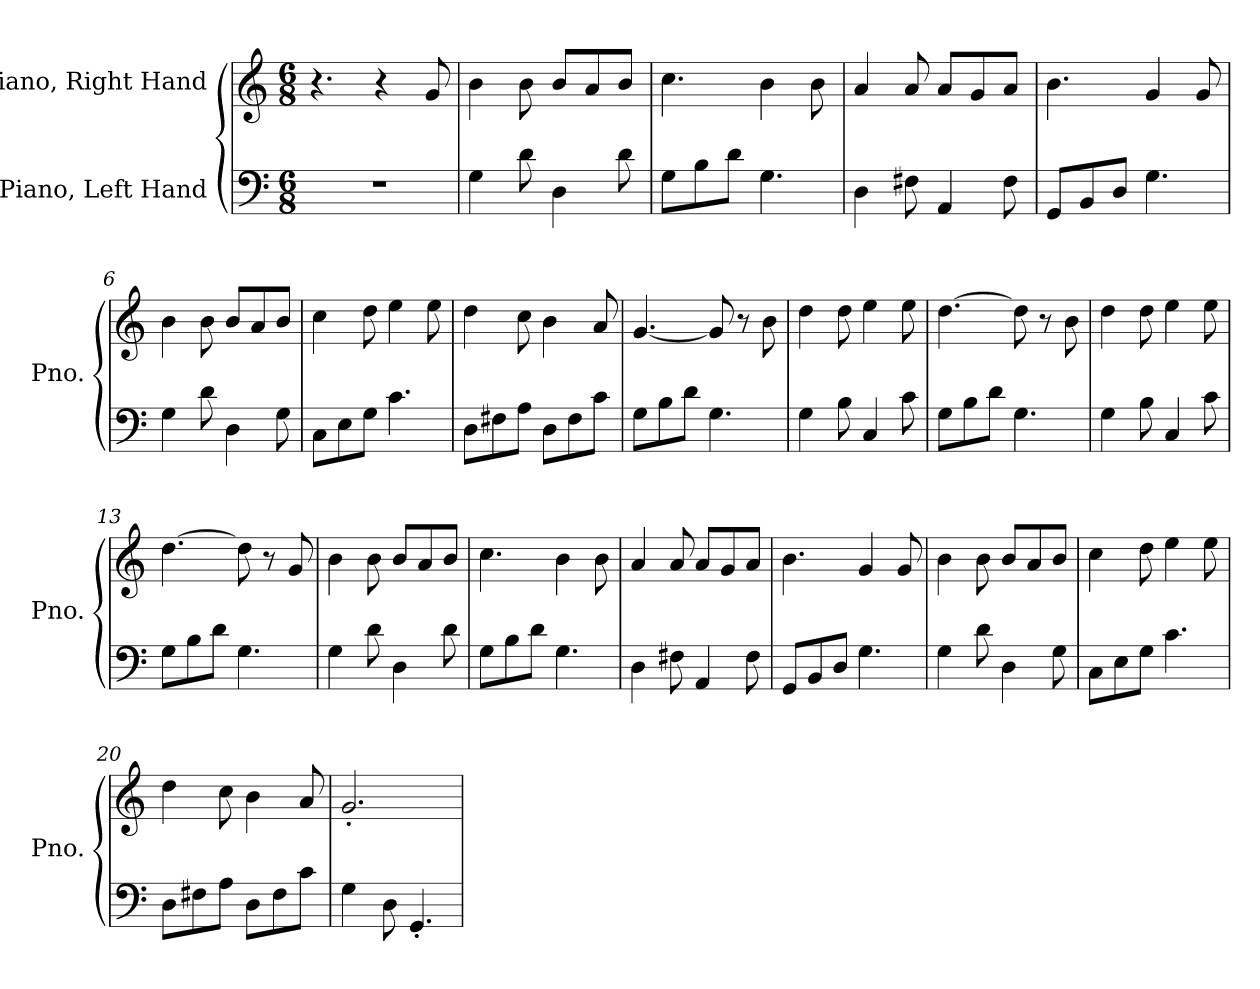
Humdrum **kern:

**kern	**kern
*part2	*part1
*staff2	*staff1
*I"Piano, Left Hand	*I"Piano, Right Hand
*I'Pno.	*I'Pno.
*clefF4	*clefG2
*k[]	*k[]
*M6/8	*M6/8
*MM120	*MM120
=1	=1
2.r	4.r
.	4r
.	8g/
=2	=2
4G\	4b\
8d\	8b\
4D\	8b/L
.	8a/
8d\	8b/J
=3	=3
8G\L	4.cc\
8B\	.
8d\J	.
4.G\	4b\
.	8b\
=4	=4
4D\	4a/
8F#X\	8a/
4AA/	8a/L
.	8g/
8F#\	8a/J
=5	=5
8GG/L	4.b\
8BB/	.
8D/J	.
4.G\	4g/
.	8g/
=6	=6
4G\	4b\
8d\	8b\
4D\	8b/L
.	8a/
8G\	8b/J
!!LO:LB:g=z
=7	=7
8C\L	4cc\
8E\	.
8G\J	8dd\
4.c\	4ee\
.	8ee\
=8	=8
8D\L	4dd\
8F#X\	.
8A\J	8cc\
8D\L	4b\
8F#\	.
8c\J	8a/
=9	=9
8G\L	[4.g/
8B\	.
8d\J	.
4.G\	8g/]
.	8r
.	8b\
=10	=10
4G\	4dd\
8B\	8dd\
4C/	4ee\
8c\	8ee\
=11	=11
8G\L	[4.dd\
8B\	.
8d\J	.
4.G\	8dd\]
.	8r
.	8b\
=12	=12
4G\	4dd\
8B\	8dd\
4C/	4ee\
8c\	8ee\
!!LO:LB:g=z
=13	=13
8G\L	[4.dd\
8B\	.
8d\J	.
4.G\	8dd\]
.	8r
.	8g/
=14	=14
4G\	4b\
8d\	8b\
4D\	8b/L
.	8a/
8d\	8b/J
=15	=15
8G\L	4.cc\
8B\	.
8d\J	.
4.G\	4b\
.	8b\
=16	=16
4D\	4a/
8F#X\	8a/
4AA/	8a/L
.	8g/
8F#\	8a/J
=17	=17
8GG/L	4.b\
8BB/	.
8D/J	.
4.G\	4g/
.	8g/
=18	=18
4G\	4b\
8d\	8b\
4D\	8b/L
.	8a/
8G\	8b/J
=19	=19
8C\L	4cc\
8E\	.
8G\J	8dd\
4.c\	4ee\
.	8ee\
!!LO:LB:g=z
=20	=20
8D\L	4dd\
8F#X\	.
8A\J	8cc\
8D\L	4b\
8F#\	.
8c\J	8a/
=21	=21
4G\	2.g'/
8D\	.
4.GG'/	.
=	=
*-	*-
